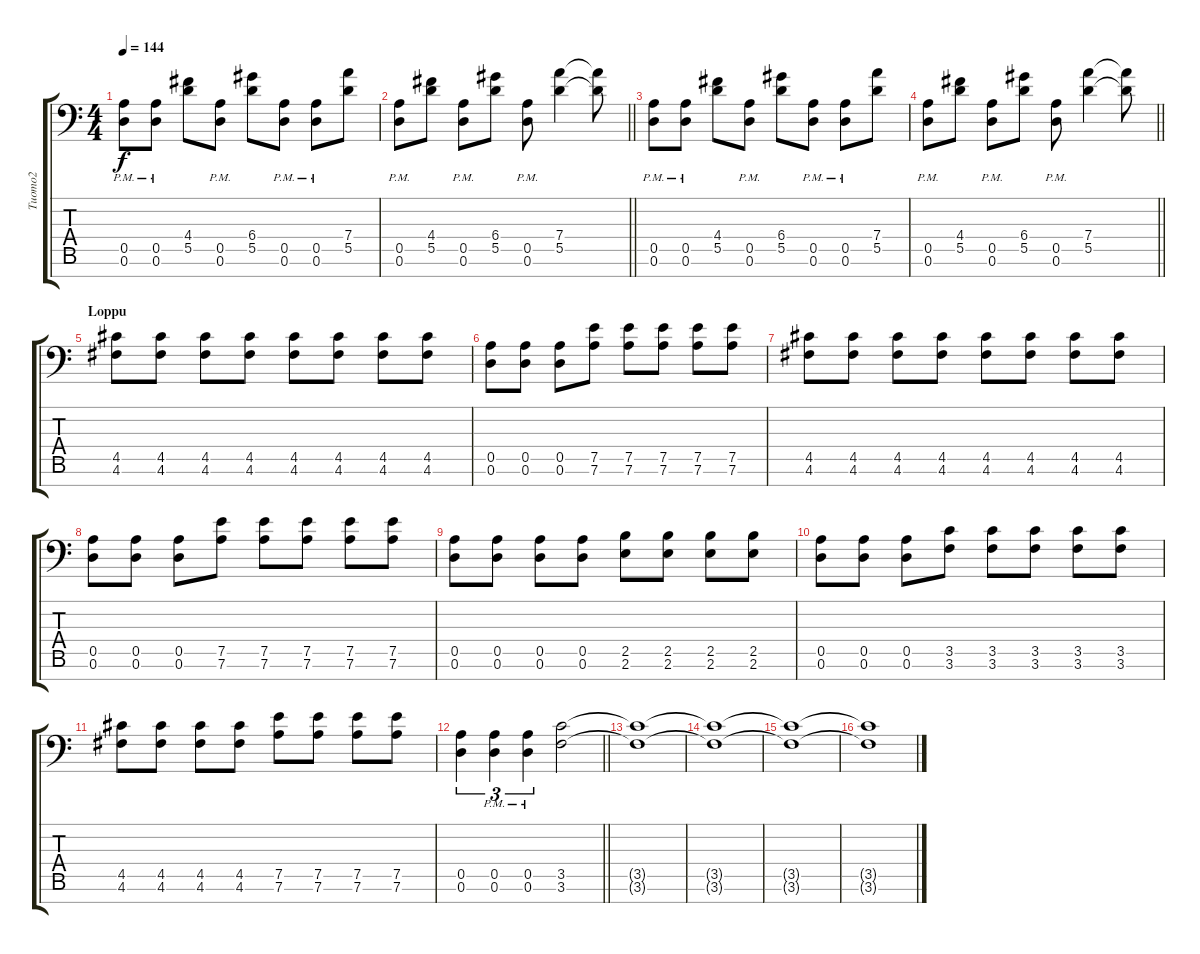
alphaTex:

\track ("Tuomo2" "Tuomo2") {instrument distortionguitar}
\staff {score tabs}
\tuning (E4 B3 G3 D3 A2 D2 A1) {hide}
\ts (4 4)
\tempo 144
\clef f4
\ks c
(0.5{pm} 0.6{pm}).8{dy f} (0.5{pm} 0.6{pm}).8 (4.4 5.5).8 (0.5{pm} 0.6{pm}).8 (6.4 5.5).8 (0.5{pm} 0.6{pm}).8 (0.5{pm} 0.6{pm}).8 (7.4 5.5).8 |
\barLineRight lightlight
(0.5{pm} 0.6{pm}).8 (4.4 5.5).8 (0.5{pm} 0.6{pm}).8 (6.4 5.5).8 (0.5{pm} 0.6{pm}).8 (7.4 5.5).4 (7.4{t} 5.5{t}).8 |
(0.5{pm} 0.6{pm}).8 (0.5{pm} 0.6{pm}).8 (4.4 5.5).8 (0.5{pm} 0.6{pm}).8 (6.4 5.5).8 (0.5{pm} 0.6{pm}).8 (0.5{pm} 0.6{pm}).8 (7.4 5.5).8 |
\barLineRight lightlight
(0.5{pm} 0.6{pm}).8 (4.4 5.5).8 (0.5{pm} 0.6{pm}).8 (6.4 5.5).8 (0.5{pm} 0.6{pm}).8 (7.4 5.5).4 (7.4{t} 5.5{t}).8 |
\section ("" "Loppu")
(4.5 4.6).8 (4.5 4.6).8 (4.5 4.6).8 (4.5 4.6).8 (4.5 4.6).8 (4.5 4.6).8 (4.5 4.6).8 (4.5 4.6).8 |
(0.5 0.6).8 (0.5 0.6).8 (0.5 0.6).8 (7.5 7.6).8 (7.5 7.6).8 (7.5 7.6).8 (7.5 7.6).8 (7.5 7.6).8 |
(4.5 4.6).8 (4.5 4.6).8 (4.5 4.6).8 (4.5 4.6).8 (4.5 4.6).8 (4.5 4.6).8 (4.5 4.6).8 (4.5 4.6).8 |
(0.5 0.6).8 (0.5 0.6).8 (0.5 0.6).8 (7.5 7.6).8 (7.5 7.6).8 (7.5 7.6).8 (7.5 7.6).8 (7.5 7.6).8 |
(0.5 0.6).8 (0.5 0.6).8 (0.5 0.6).8 (0.5 0.6).8 (2.5 2.6).8 (2.5 2.6).8 (2.5 2.6).8 (2.5 2.6).8 |
(0.5 0.6).8 (0.5 0.6).8 (0.5 0.6).8 (3.5 3.6).8 (3.5 3.6).8 (3.5 3.6).8 (3.5 3.6).8 (3.5 3.6).8 |
(4.5 4.6).8 (4.5 4.6).8 (4.5 4.6).8 (4.5 4.6).8 (7.5 7.6).8 (7.5 7.6).8 (7.5 7.6).8 (7.5 7.6).8 |
\barLineRight lightlight
(0.5 0.6).4{tu (3 2)} (0.5{pm} 0.6{pm}).4{tu (3 2)} (0.5{pm} 0.6{pm}).4{tu (3 2)} (3.5 3.6).2 |
(3.5{t} 3.6{t}).1 |
(3.5{t} 3.6{t}).1 |
(3.5{t} 3.6{t}).1 |
(3.5{t} 3.6{t}).1
